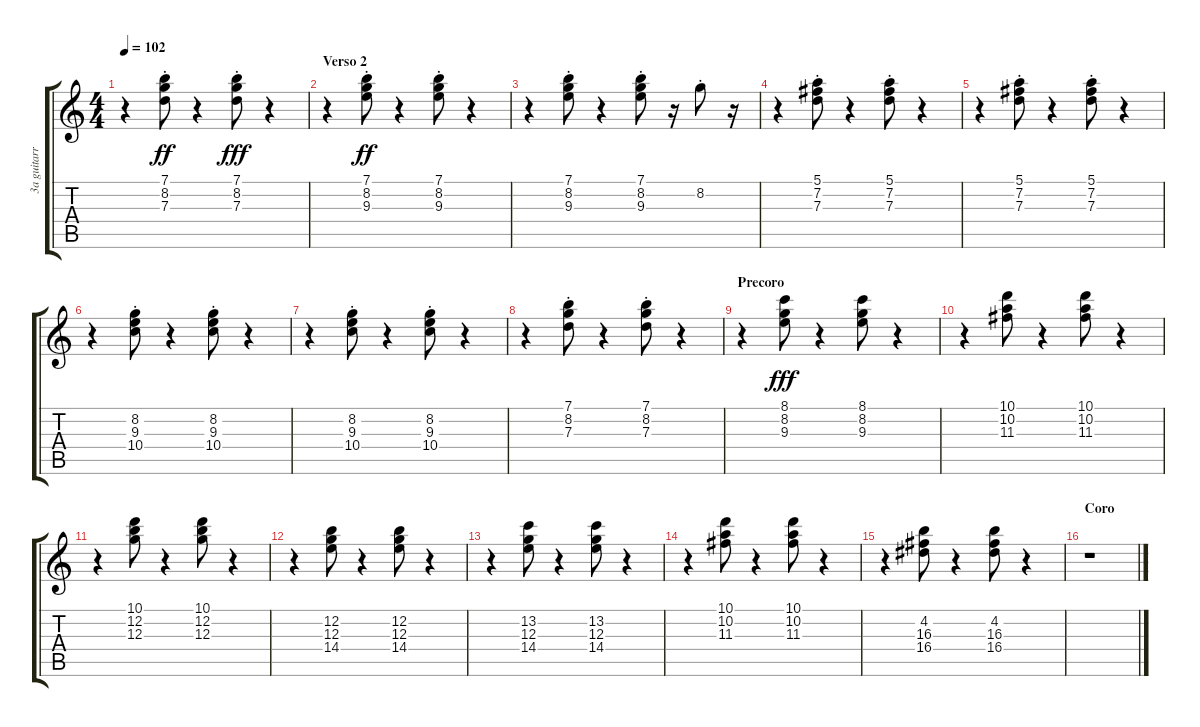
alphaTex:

\track ("3a guitarra" "3a guitarr") {instrument acousticguitarnylon}
\staff {score tabs}
\tuning (E4 B3 G3 D3 A2 E2) {hide}
\ts (4 4)
\tempo 102
\clef g2
\ks c
r.4{dy ff} (7.1{st} 8.2{st} 7.3{st}).8 r.4 (7.1{st} 8.2{st} 7.3{st}).8{dy fff} r.4 |
\section ("" "Verso 2")
r.4 (7.1{st} 8.2{st} 9.3{st}).8{dy ff} r.4 (7.1{st} 8.2{st} 9.3{st}).8 r.4 |
r.4 (7.1{st} 8.2{st} 9.3{st}).8 r.4 (7.1{st} 8.2{st} 9.3{st}).8 r.16 8.2{st}.8 r.16 |
r.4 (5.1{st} 7.2{st} 7.3{st}).8 r.4 (5.1{st} 7.2{st} 7.3{st}).8 r.4 |
r.4 (5.1{st} 7.2{st} 7.3{st}).8 r.4 (5.1{st} 7.2{st} 7.3{st}).8 r.4 |
r.4 (8.2{st} 9.3{st} 10.4{st}).8 r.4 (8.2{st} 9.3{st} 10.4{st}).8 r.4 |
r.4 (8.2{st} 9.3{st} 10.4{st}).8 r.4 (8.2{st} 9.3{st} 10.4{st}).8 r.4 |
r.4 (7.1{st} 8.2{st} 7.3{st}).8 r.4 (7.1{st} 8.2{st} 7.3{st}).8 r.4 |
\section ("" "Precoro")
r.4 (8.1 8.2 9.3).8{dy fff} r.4 (8.1 8.2 9.3).8 r.4 |
r.4 (10.1 10.2 11.3).8 r.4 (10.1 10.2 11.3).8 r.4 |
r.4 (10.1 12.2 12.3).8 r.4 (10.1 12.2 12.3).8 r.4 |
r.4 (12.2 12.3 14.4).8 r.4 (12.2 12.3 14.4).8 r.4 |
r.4 (13.2 12.3 14.4).8 r.4 (13.2 12.3 14.4).8 r.4 |
r.4 (10.1 10.2 11.3).8 r.4 (10.1 10.2 11.3).8 r.4 |
r.4 (4.2 16.3 16.4).8 r.4 (4.2 16.3 16.4).8 r.4 |
\section ("" "Coro")
r.1
